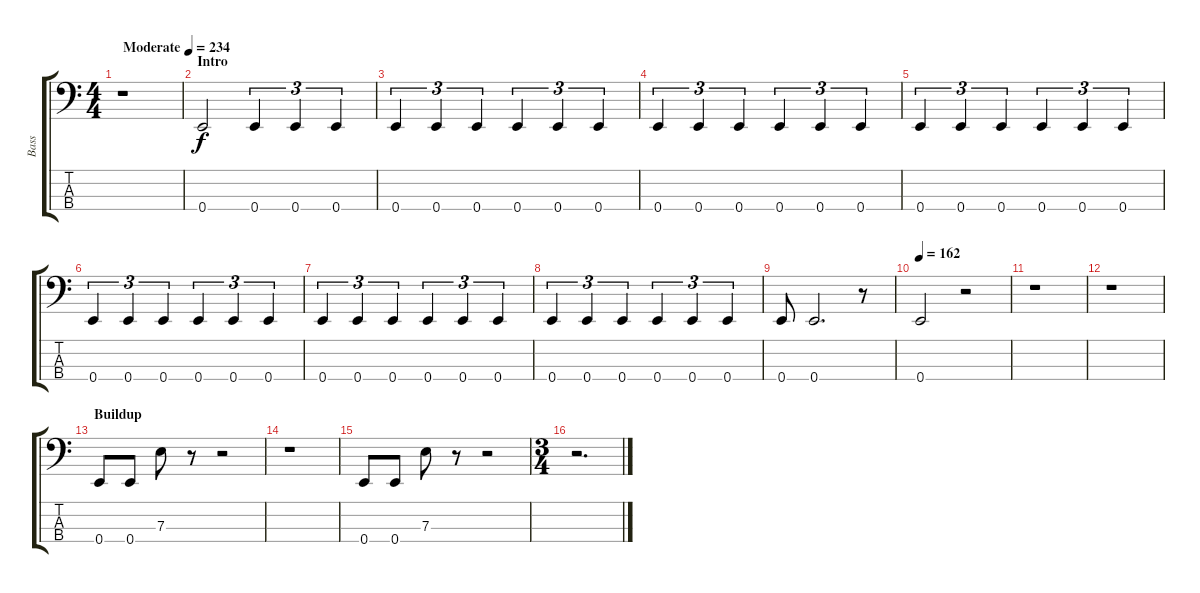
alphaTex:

\track ("Bass" "Bass") {instrument electricbassfinger}
\staff {score tabs}
\tuning (G2 D2 A1 E1) {hide}
\ts (4 4)
\tempo (234 "Moderate")
\clef f4
\ks c
r.1{dy f instrument electricbassfinger} |
\section ("" "Intro")
0.4.2 0.4.4{tu (3 2)} 0.4.4{tu (3 2)} 0.4.4{tu (3 2)} |
0.4.4{tu (3 2)} 0.4.4{tu (3 2)} 0.4.4{tu (3 2)} 0.4.4{tu (3 2)} 0.4.4{tu (3 2)} 0.4.4{tu (3 2)} |
0.4.4{tu (3 2)} 0.4.4{tu (3 2)} 0.4.4{tu (3 2)} 0.4.4{tu (3 2)} 0.4.4{tu (3 2)} 0.4.4{tu (3 2)} |
0.4.4{tu (3 2)} 0.4.4{tu (3 2)} 0.4.4{tu (3 2)} 0.4.4{tu (3 2)} 0.4.4{tu (3 2)} 0.4.4{tu (3 2)} |
0.4.4{tu (3 2)} 0.4.4{tu (3 2)} 0.4.4{tu (3 2)} 0.4.4{tu (3 2)} 0.4.4{tu (3 2)} 0.4.4{tu (3 2)} |
0.4.4{tu (3 2)} 0.4.4{tu (3 2)} 0.4.4{tu (3 2)} 0.4.4{tu (3 2)} 0.4.4{tu (3 2)} 0.4.4{tu (3 2)} |
0.4.4{tu (3 2)} 0.4.4{tu (3 2)} 0.4.4{tu (3 2)} 0.4.4{tu (3 2)} 0.4.4{tu (3 2)} 0.4.4{tu (3 2)} |
0.4.8 0.4.2{d} r.8 |
\tempo 162
0.4.2 r.2 |
r.1 |
r.1 |
\section ("" "Buildup")
0.4.8 0.4.8 7.3.8 r.8 r.2 |
r.1 |
0.4.8 0.4.8 7.3.8 r.8 r.2 |
\ts (3 4)
r.2{d}
